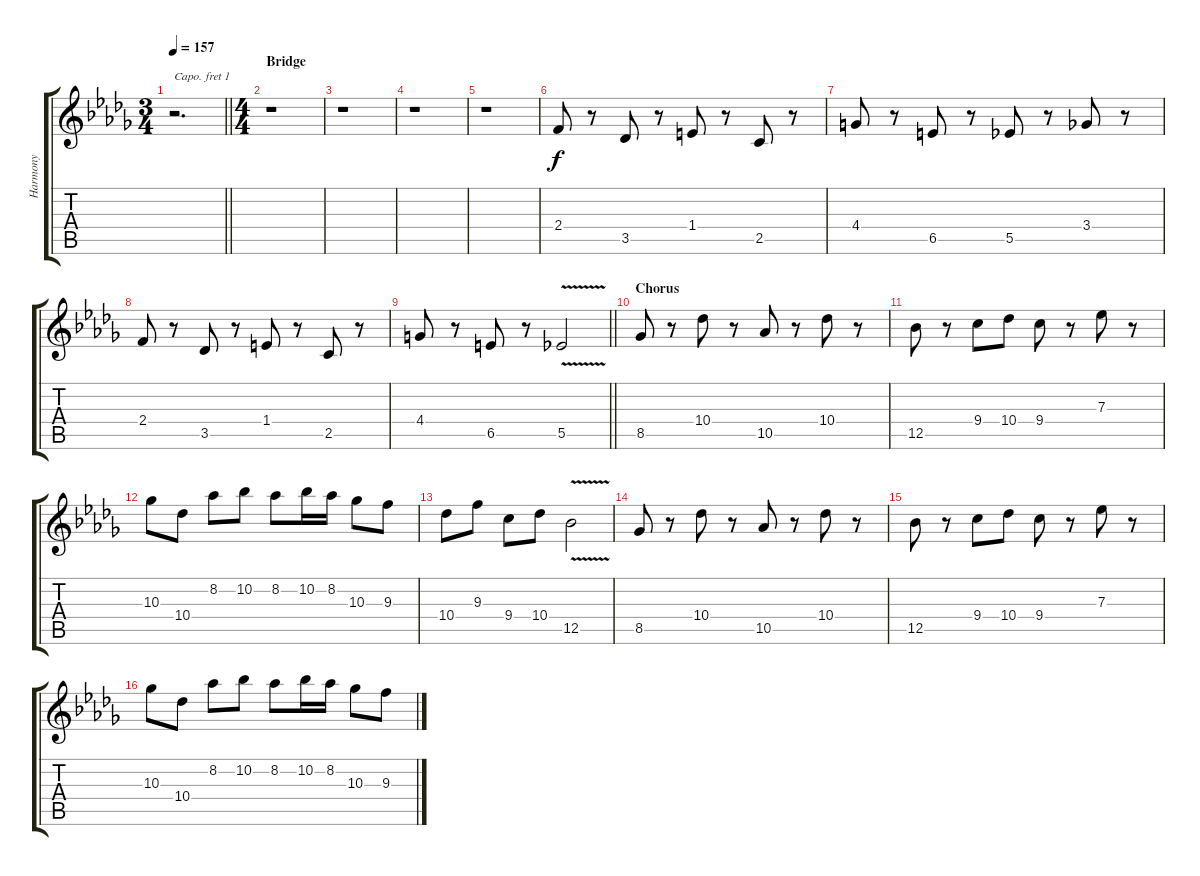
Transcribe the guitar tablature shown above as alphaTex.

\track ("Harmony" "Harmony") {instrument overdrivenguitar}
\staff {score tabs}
\capo 1
\tuning (E4 B3 G3 D3 A2 E2) {hide}
\ts (3 4)
\tempo 157
\clef g2
\barLineRight lightlight
\ks db
r.2{d dy f} |
\ts (4 4)
\section ("" "Bridge")
r.1 |
r.1 |
r.1 |
r.1 |
2.4.8 r.8 3.5.8 r.8 1.4.8 r.8 2.5.8 r.8 |
4.4.8 r.8 6.5.8 r.8 5.5.8 r.8 3.4.8 r.8 |
2.4.8 r.8 3.5.8 r.8 1.4.8 r.8 2.5.8 r.8 |
\barLineRight lightlight
4.4.8 r.8 6.5.8 r.8 5.5{v}.2 |
\section ("" "Chorus")
8.5.8 r.8 10.4.8 r.8 10.5.8 r.8 10.4.8 r.8 |
12.5.8 r.8 9.4.8 10.4.8 9.4.8 r.8 7.3.8 r.8 |
10.3.8 10.4.8 8.2.8 10.2.8 8.2.8 10.2.16 8.2.16 10.3.8 9.3.8 |
10.4.8 9.3.8 9.4.8 10.4.8 12.5{v}.2 |
8.5.8 r.8 10.4.8 r.8 10.5.8 r.8 10.4.8 r.8 |
12.5.8 r.8 9.4.8 10.4.8 9.4.8 r.8 7.3.8 r.8 |
10.3.8 10.4.8 8.2.8 10.2.8 8.2.8 10.2.16 8.2.16 10.3.8 9.3.8
